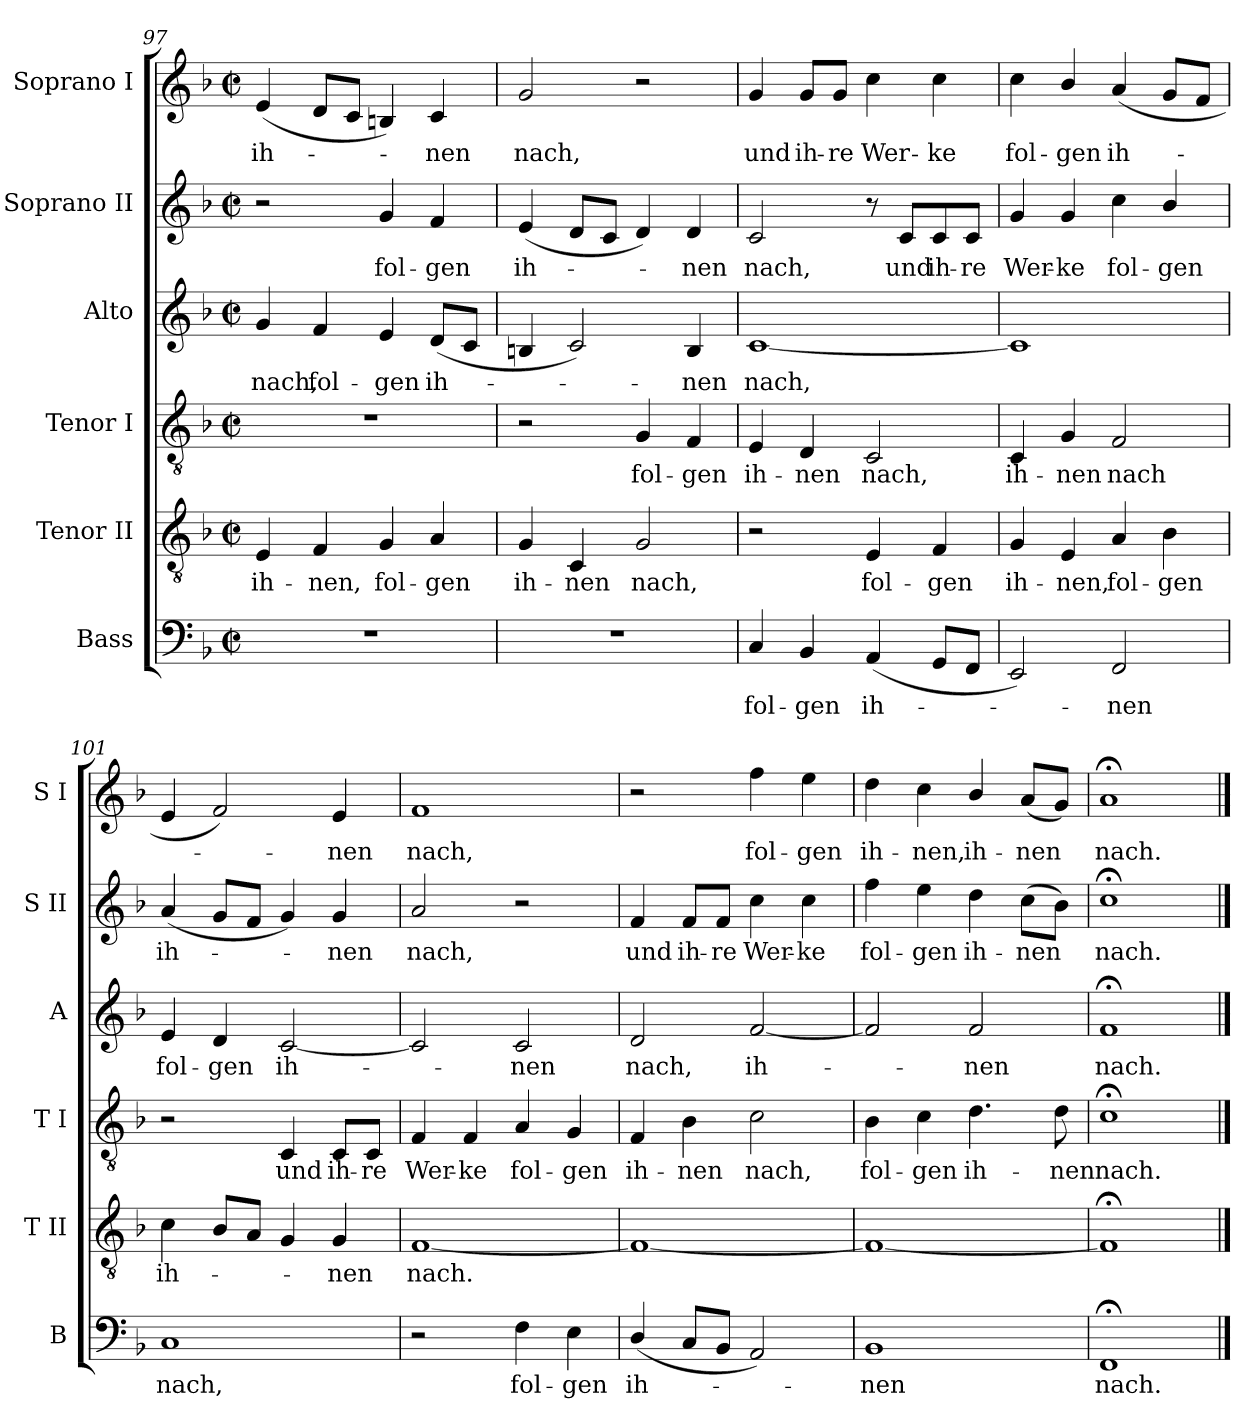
**kern	**text	**kern	**text	**kern	**text	**kern	**text	**kern	**text	**kern	**text
*part6	*part6	*part5	*part5	*part4	*part4	*part3	*part3	*part2	*part2	*part1	*part1
*staff6	*staff6	*staff5	*staff5	*staff4	*staff4	*staff3	*staff3	*staff2	*staff2	*staff1	*staff1
*I"Bass	*	*I"Tenor II	*	*I"Tenor I	*	*I"Alto	*	*I"Soprano II	*	*I"Soprano I	*
*I'B	*	*I'T II	*	*I'T I	*	*I'A	*	*I'S II	*	*I'S I	*
*clefF4	*	*clefGv2	*	*clefGv2	*	*clefG2	*	*clefG2	*	*clefG2	*
*k[b-]	*	*k[b-]	*	*k[b-]	*	*k[b-]	*	*k[b-]	*	*k[b-]	*
*F:	*	*F:	*	*F:	*	*F:	*	*F:	*	*F:	*
*M2/2	*	*M2/2	*	*M2/2	*	*M2/2	*	*M2/2	*	*M2/2	*
*met(c|)	*	*met(c|)	*	*met(c|)	*	*met(c|)	*	*met(c|)	*	*met(c|)	*
=97	=97	=97	=97	=97	=97	=97	=97	=97	=97	=97	=97
!	!	!	!LO:LY:b	!	!	!	!LO:LY:b	!	!	!	!LO:LY:b
1r	.	4E/	ih-	1r	.	4g/	nach,	2r	.	(<4e/	ih-
!	!	!	!LO:LY:b	!	!	!	!LO:LY:b	!	!	!	!
.	.	4F/	-nen,	.	.	4f/	fol-	.	.	8d/L	.
.	.	.	.	.	.	.	.	.	.	8c/J	.
!	!	!	!LO:LY:b	!	!	!	!LO:LY:b	!	!LO:LY:b	!	!
.	.	4G/	fol-	.	.	4e/	-gen	4g/	fol-	4Bn/)	.
!	!	!	!LO:LY:b	!	!	!	!LO:LY:b	!	!LO:LY:b	!	!LO:LY:b
.	.	4A/	-gen	.	.	(<8d/L	ih-	4f/	-gen	4c/	nen
.	.	.	.	.	.	8c/J	.	.	.	.	.
=98	=98	=98	=98	=98	=98	=98	=98	=98	=98	=98	=98
!	!	!	!LO:LY:b	!	!	!	!	!	!LO:LY:b	!	!LO:LY:b
1r	.	4G/	ih-	2r	.	4Bn/	.	(<4e/	ih-	2g/	nach,
!	!	!	!LO:LY:b	!	!	!	!	!	!	!	!
.	.	4C/	-nen	.	.	2c/)	.	8d/L	.	.	.
.	.	.	.	.	.	.	.	8c/J	.	.	.
!	!	!	!LO:LY:b	!	!LO:LY:b	!	!	!	!	!	!
.	.	2G/	nach,	4G/	fol-	.	.	4d/)	.	2r	.
!	!	!	!	!	!LO:LY:b	!	!LO:LY:b	!	!LO:LY:b	!	!
.	.	.	.	4F/	-gen	4B/	nen	4d/	nen	.	.
!!LO:LB:g=z
=99	=99	=99	=99	=99	=99	=99	=99	=99	=99	=99	=99
!	!LO:LY:b	!	!	!	!LO:LY:b	!	!LO:LY:b	!	!LO:LY:b	!	!LO:LY:b
4C/	fol-	2r	.	4E/	ih-	[1c	nach,	2c/	nach,	4g/	und
!	!LO:LY:b	!	!	!	!LO:LY:b	!	!	!	!	!	!LO:LY:b
4BB-/	-gen	.	.	4D/	-nen	.	.	.	.	8g/L	ih-
!	!	!	!	!	!	!	!	!	!	!	!LO:LY:b
.	.	.	.	.	.	.	.	.	.	8g/J	-re
!	!LO:LY:b	!	!LO:LY:b	!	!LO:LY:b	!	!	!	!	!	!LO:LY:b
(<4AA/	ih-	4E/	fol-	2C/	nach,	.	.	8r	.	4cc\	Wer-
!	!	!	!	!	!	!	!	!	!LO:LY:b	!	!
.	.	.	.	.	.	.	.	8c/L	und	.	.
!	!	!	!LO:LY:b	!	!	!	!	!	!LO:LY:b	!	!LO:LY:b
8GG/L	.	4F/	-gen	.	.	.	.	8c/	ih-	4cc\	-ke
!	!	!	!	!	!	!	!	!	!LO:LY:b	!	!
8FF/J	.	.	.	.	.	.	.	8c/J	-re	.	.
=100	=100	=100	=100	=100	=100	=100	=100	=100	=100	=100	=100
!	!	!	!LO:LY:b	!	!LO:LY:b	!	!	!	!LO:LY:b	!	!LO:LY:b
2EE/)	.	4G/	ih-	4C/	ih-	1c]	.	4g/	Wer-	4cc\	fol-
!	!	!	!LO:LY:b	!	!LO:LY:b	!	!	!	!LO:LY:b	!	!LO:LY:b
.	.	4E/	-nen,	4G/	-nen	.	.	4g/	-ke	4b-/	-gen
!	!LO:LY:b	!	!LO:LY:b	!	!LO:LY:b	!	!	!	!LO:LY:b	!	!LO:LY:b
2FF/	nen	4A/	fol-	2F/	nach	.	.	4cc\	fol-	(<4a/	ih-
!	!	!	!LO:LY:b	!	!	!	!	!	!LO:LY:b	!	!
.	.	4B-\	-gen	.	.	.	.	4b-/	-gen	8g/L	.
.	.	.	.	.	.	.	.	.	.	8f/J	.
=101	=101	=101	=101	=101	=101	=101	=101	=101	=101	=101	=101
!	!LO:LY:b	!	!LO:LY:b	!	!	!	!LO:LY:b	!	!LO:LY:b	!	!
1C	nach,	4c\	ih-	2r	.	4e/	fol-	(<4a/	ih-	4e/	.
!	!	!	!	!	!	!	!LO:LY:b	!	!	!	!
.	.	8B-/L	.	.	.	4d/	-gen	8g/L	.	2f/)	.
.	.	8A/J	.	.	.	.	.	8f/J	.	.	.
!	!	!	!	!	!LO:LY:b	!	!LO:LY:b	!	!	!	!
.	.	4G/	.	4C/	und	[2c/	ih-	4g/)	.	.	.
!	!	!	!LO:LY:b	!	!LO:LY:b	!	!	!	!LO:LY:b	!	!LO:LY:b
.	.	4G/	nen	8C/L	ih-	.	.	4g/	nen	4e/	nen
!	!	!	!	!	!LO:LY:b	!	!	!	!	!	!
.	.	.	.	8C/J	-re	.	.	.	.	.	.
=102	=102	=102	=102	=102	=102	=102	=102	=102	=102	=102	=102
!	!	!	!LO:LY:b	!	!LO:LY:b	!	!	!	!LO:LY:b	!	!LO:LY:b
2r	.	[1F	nach.	4F/	Wer-	2c/]	.	2a/	nach,	1f	nach,
!	!	!	!	!	!LO:LY:b	!	!	!	!	!	!
.	.	.	.	4F/	-ke	.	.	.	.	.	.
!	!LO:LY:b	!	!	!	!LO:LY:b	!	!LO:LY:b	!	!	!	!
4F\	fol-	.	.	4A/	fol-	2c/	nen	2r	.	.	.
!	!LO:LY:b	!	!	!	!LO:LY:b	!	!	!	!	!	!
4E\	-gen	.	.	4G/	-gen	.	.	.	.	.	.
=103	=103	=103	=103	=103	=103	=103	=103	=103	=103	=103	=103
!	!LO:LY:b	!	!	!	!LO:LY:b	!	!LO:LY:b	!	!LO:LY:b	!	!
(<4D/	ih-	1F_	.	4F/	ih-	2d/	nach,	4f/	und	2r	.
!	!	!	!	!	!LO:LY:b	!	!	!	!LO:LY:b	!	!
8C/L	.	.	.	4B-\	-nen	.	.	8f/L	ih-	.	.
!	!	!	!	!	!	!	!	!	!LO:LY:b	!	!
8BB-/J	.	.	.	.	.	.	.	8f/J	-re	.	.
!	!	!	!	!	!LO:LY:b	!	!LO:LY:b	!	!LO:LY:b	!	!LO:LY:b
2AA/)	.	.	.	2c\	nach,	[2f/	ih-	4cc\	Wer-	4ff\	fol-
!	!	!	!	!	!	!	!	!	!LO:LY:b	!	!LO:LY:b
.	.	.	.	.	.	.	.	4cc\	-ke	4ee\	-gen
=104	=104	=104	=104	=104	=104	=104	=104	=104	=104	=104	=104
!	!LO:LY:b	!	!	!	!LO:LY:b	!	!	!	!LO:LY:b	!	!LO:LY:b
1BB-	nen	1F_	.	4B-\	fol-	2f/]	.	4ff\	fol-	4dd\	ih-
!	!	!	!	!	!LO:LY:b	!	!	!	!LO:LY:b	!	!LO:LY:b
.	.	.	.	4c\	-gen	.	.	4ee\	-gen	4cc\	-nen,
!	!	!	!	!	!LO:LY:b	!	!LO:LY:b	!	!LO:LY:b	!	!LO:LY:b
.	.	.	.	4.d\	ih-	2f/	nen	4dd\	ih-	4b-/	ih-
!	!	!	!	!	!	!	!	!	!LO:LY:b	!	!LO:LY:b
.	.	.	.	.	.	.	.	(>8cc\L	-nen	(<8a/L	-nen
!	!	!	!	!	!LO:LY:b	!	!	!	!	!	!
.	.	.	.	8d\	-nen	.	.	8b-\J)	.	8g/J)	.
!!LO:PB:g=z
=105	=105	=105	=105	=105	=105	=105	=105	=105	=105	=105	=105
!	!LO:LY:b	!	!	!	!LO:LY:b	!	!LO:LY:b	!	!LO:LY:b	!	!LO:LY:b
1FF;<	nach.	1F;<]	.	1c;<	nach.	1f;<	nach.	1cc;<	nach.	1a;<	nach.
==	==	==	==	==	==	==	==	==	==	==	==
*-	*-	*-	*-	*-	*-	*-	*-	*-	*-	*-	*-
